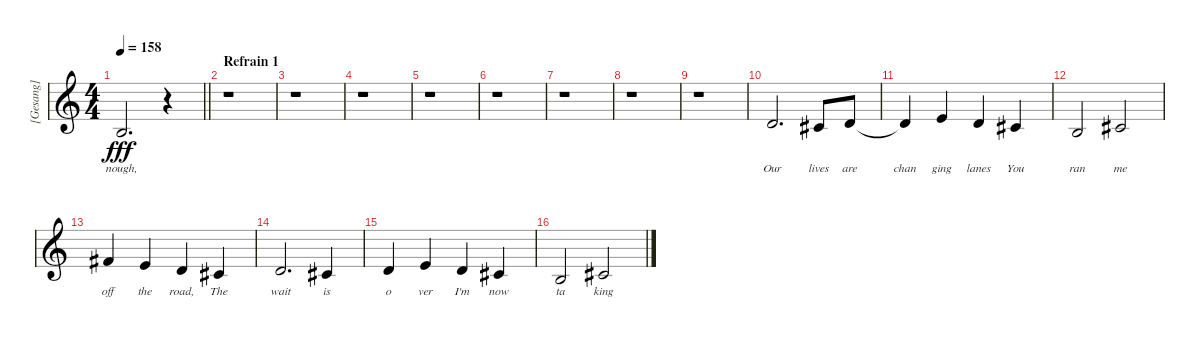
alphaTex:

\track ("[Gesang]" "[Gesang]") {instrument tenorsax}
\staff {score}
\tuning (E4 B3 G3 D3 A2 E2) {hide}
\ts (4 4)
\tempo 158
\clef g2
\barLineRight lightlight
\ks c
0.2.2{d lyrics (0 "nough,") lyrics (1 "") lyrics (2 "") lyrics (3 "") lyrics (4 "") dy fff} r.4 |
\section ("" "Refrain 1")
r.1 |
r.1 |
r.1 |
r.1 |
r.1 |
r.1 |
r.1 |
r.1 |
3.2.2{d lyrics (0 "Our") lyrics (1 "") lyrics (2 "") lyrics (3 "") lyrics (4 "") volume 16} 2.2.8{lyrics (0 "lives") lyrics (1 "") lyrics (2 "") lyrics (3 "") lyrics (4 "")} 3.2.8{lyrics (0 "are") lyrics (1 "") lyrics (2 "") lyrics (3 "") lyrics (4 "")} |
3.2{t}.4{lyrics (0 "chan") lyrics (1 "") lyrics (2 "") lyrics (3 "") lyrics (4 "")} 0.1.4{lyrics (0 "ging") lyrics (1 "") lyrics (2 "") lyrics (3 "") lyrics (4 "")} 3.2.4{lyrics (0 "lanes") lyrics (1 "") lyrics (2 "") lyrics (3 "") lyrics (4 "")} 2.2.4{lyrics (0 "You") lyrics (1 "") lyrics (2 "") lyrics (3 "") lyrics (4 "")} |
0.2.2{lyrics (0 "ran") lyrics (1 "") lyrics (2 "") lyrics (3 "") lyrics (4 "")} 2.2.2{lyrics (0 "me") lyrics (1 "") lyrics (2 "") lyrics (3 "") lyrics (4 "")} |
2.1.4{lyrics (0 "off") lyrics (1 "") lyrics (2 "") lyrics (3 "") lyrics (4 "")} 0.1.4{lyrics (0 "the") lyrics (1 "") lyrics (2 "") lyrics (3 "") lyrics (4 "")} 3.2.4{lyrics (0 "road,") lyrics (1 "") lyrics (2 "") lyrics (3 "") lyrics (4 "")} 2.2.4{lyrics (0 "The") lyrics (1 "") lyrics (2 "") lyrics (3 "") lyrics (4 "")} |
3.2.2{d lyrics (0 "wait") lyrics (1 "") lyrics (2 "") lyrics (3 "") lyrics (4 "")} 2.2.4{lyrics (0 "is") lyrics (1 "") lyrics (2 "") lyrics (3 "") lyrics (4 "")} |
3.2.4{lyrics (0 "o") lyrics (1 "") lyrics (2 "") lyrics (3 "") lyrics (4 "")} 0.1.4{lyrics (0 "ver") lyrics (1 "") lyrics (2 "") lyrics (3 "") lyrics (4 "")} 3.2.4{lyrics (0 "I'm") lyrics (1 "") lyrics (2 "") lyrics (3 "") lyrics (4 "")} 2.2.4{lyrics (0 "now") lyrics (1 "") lyrics (2 "") lyrics (3 "") lyrics (4 "")} |
0.2.2{lyrics (0 "ta") lyrics (1 "") lyrics (2 "") lyrics (3 "") lyrics (4 "")} 2.2.2{lyrics (0 "king") lyrics (1 "") lyrics (2 "") lyrics (3 "") lyrics (4 "")}
